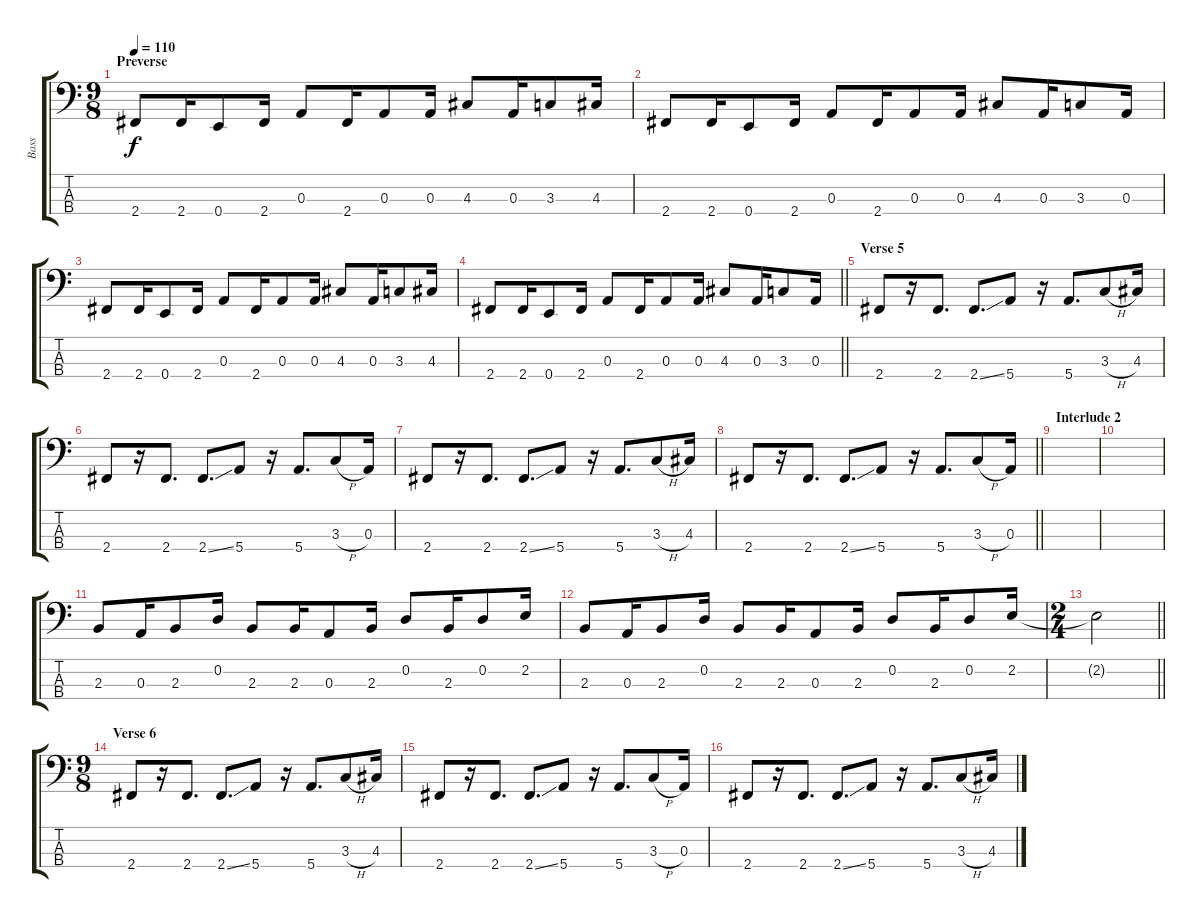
\track ("Bass" "Bass") {instrument electricbassfinger}
\staff {score tabs}
\tuning (G2 D2 A1 E1) {hide}
\ts (9 8)
\section ("" "Preverse")
\tempo 110
\clef f4
\ks c
2.4.8{dy f} 2.4.16 0.4.8 2.4.16 0.3.8 2.4.16 0.3.8 0.3.16 4.3.8 0.3.16 3.3.8 4.3.16 |
2.4.8 2.4.16 0.4.8 2.4.16 0.3.8 2.4.16 0.3.8 0.3.16 4.3.8 0.3.16 3.3.8 0.3.16 |
2.4.8 2.4.16 0.4.8 2.4.16 0.3.8 2.4.16 0.3.8 0.3.16 4.3.8 0.3.16 3.3.8 4.3.16 |
\barLineRight lightlight
2.4.8 2.4.16 0.4.8 2.4.16 0.3.8 2.4.16 0.3.8 0.3.16 4.3.8 0.3.16 3.3.8 0.3.16 |
\section ("" "Verse 5")
2.4.8 r.16 2.4.8{d} 2.4{ss}.8{d} 5.4.8 r.16 5.4.8{d} 3.3{h}.8 4.3.16 |
2.4.8 r.16 2.4.8{d} 2.4{ss}.8{d} 5.4.8 r.16 5.4.8{d} 3.3{h}.8 0.3.16 |
2.4.8 r.16 2.4.8{d} 2.4{ss}.8{d} 5.4.8 r.16 5.4.8{d} 3.3{h}.8 4.3.16 |
\barLineRight lightlight
2.4.8 r.16 2.4.8{d} 2.4{ss}.8{d} 5.4.8 r.16 5.4.8{d} 3.3{h}.8 0.3.16 |
\section ("" "Interlude 2")
|
|
2.3.8 0.3.16 2.3.8 0.2.16 2.3.8 2.3.16 0.3.8 2.3.16 0.2.8 2.3.16 0.2.8 2.2.16 |
2.3.8 0.3.16 2.3.8 0.2.16 2.3.8 2.3.16 0.3.8 2.3.16 0.2.8 2.3.16 0.2.8 2.2.16 |
\ts (2 4)
\barLineRight lightlight
2.2{t}.2 |
\ts (9 8)
\section ("" "Verse 6")
2.4.8 r.16 2.4.8{d} 2.4{ss}.8{d} 5.4.8 r.16 5.4.8{d} 3.3{h}.8 4.3.16 |
2.4.8 r.16 2.4.8{d} 2.4{ss}.8{d} 5.4.8 r.16 5.4.8{d} 3.3{h}.8 0.3.16 |
2.4.8 r.16 2.4.8{d} 2.4{ss}.8{d} 5.4.8 r.16 5.4.8{d} 3.3{h}.8 4.3.16
